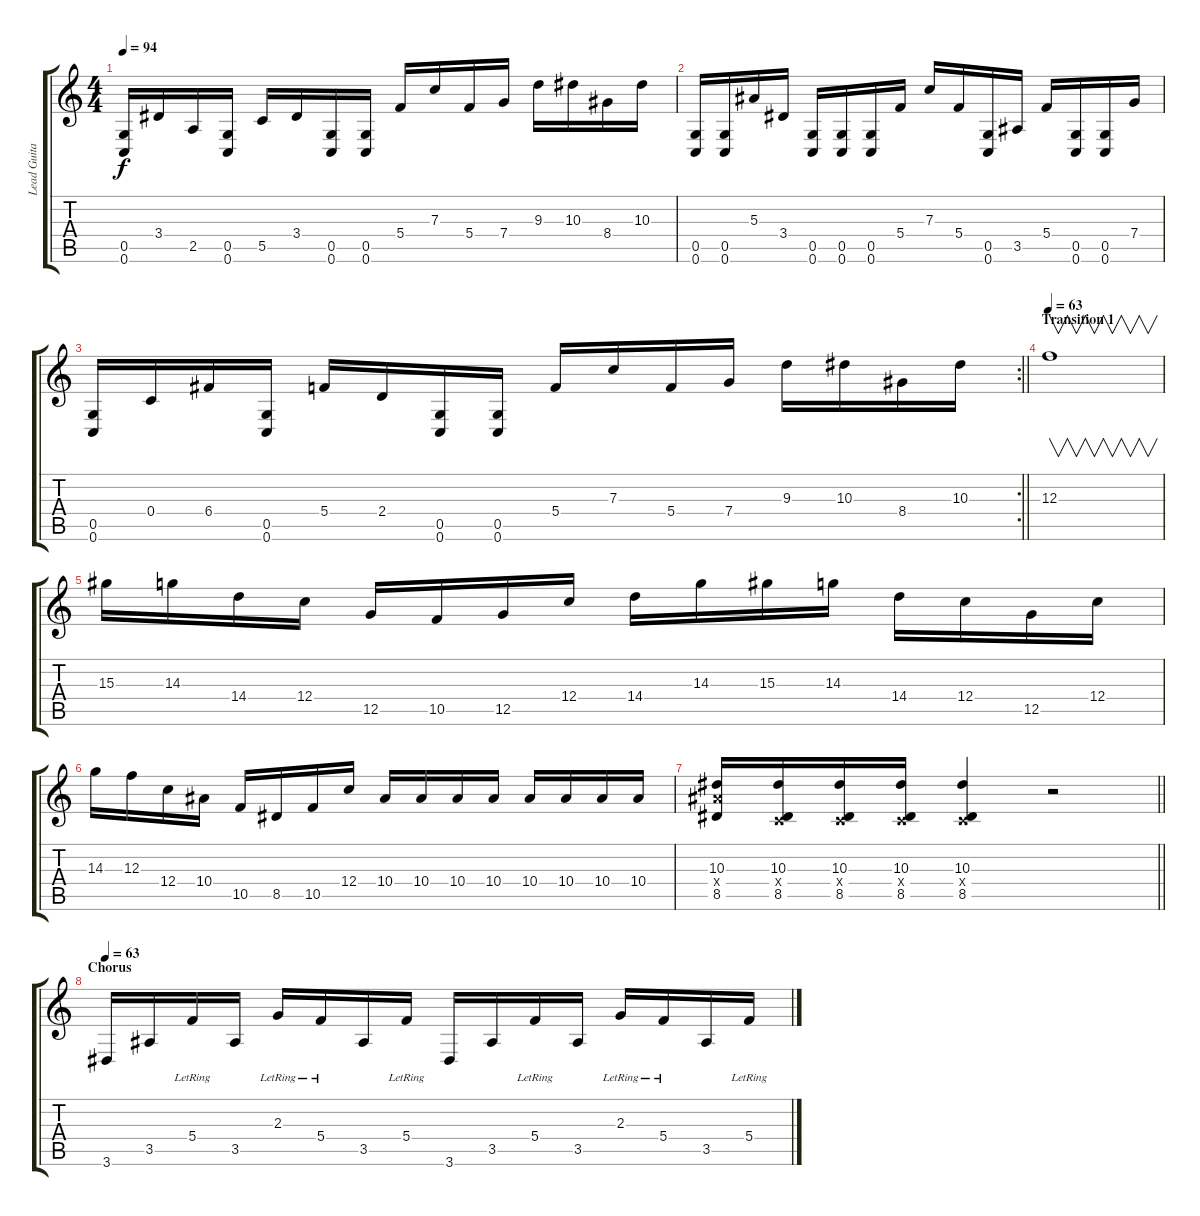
\track ("Lead Guitar" "Lead Guita") {instrument overdrivenguitar}
\staff {score tabs}
\tuning (D4 A3 F3 C3 G2 C2) {hide}
\ts (4 4)
\tempo 94
\clef g2
\ks c
(0.5 0.6).16{dy f} 3.4.16 2.5.16 (0.5 0.6).16 5.5.16 3.4.16 (0.5 0.6).16 (0.5 0.6).16 5.4.16 7.3.16 5.4.16 7.4.16 9.3.16 10.3.16 8.4.16 10.3.16 |
(0.5 0.6).16 (0.5 0.6).16 5.3.16 3.4.16 (0.5 0.6).16 (0.5 0.6).16 (0.5 0.6).16 5.4.16 7.3.16 5.4.16 (0.5 0.6).16 3.5.16 5.4.16 (0.5 0.6).16 (0.5 0.6).16 7.4.16 |
\rc 2
\barLineRight lightlight
(0.5 0.6).16 0.4.16 6.4.16 (0.5 0.6).16 5.4.16 2.4.16 (0.5 0.6).16 (0.5 0.6).16 5.4.16 7.3.16 5.4.16 7.4.16 9.3.16 10.3.16 8.4.16 10.3.16 |
\section ("" "Transition 1")
\tempo 63
12.3.1{v} |
15.3.16 14.3.16 14.4.16 12.4.16 12.5.16 10.5.16 12.5.16 12.4.16 14.4.16 14.3.16 15.3.16 14.3.16 14.4.16 12.4.16 12.5.16 12.4.16 |
14.3.16 12.3.16 12.4.16 10.4.16 10.5.16 8.5.16 10.5.16 12.4.16 10.4.16 10.4.16 10.4.16 10.4.16 10.4.16 10.4.16 10.4.16 10.4.16 |
\barLineRight lightlight
(10.3 10.4{x} 8.5).16 (10.3 0.4{x} 8.5).16 (10.3 0.4{x} 8.5).16 (10.3 0.4{x} 8.5).16 (10.3 0.4{x} 8.5).4 r.2 |
\section ("" "Chorus")
\tempo 63
3.6.16{volume 16 instrument electricguitarclean} 3.5.16 5.4{lr}.16 3.5.16 2.3{lr}.16 5.4{lr}.16 3.5.16 5.4{lr}.16 3.6.16 3.5.16 5.4{lr}.16 3.5.16 2.3{lr}.16 5.4{lr}.16 3.5.16 5.4{lr}.16
